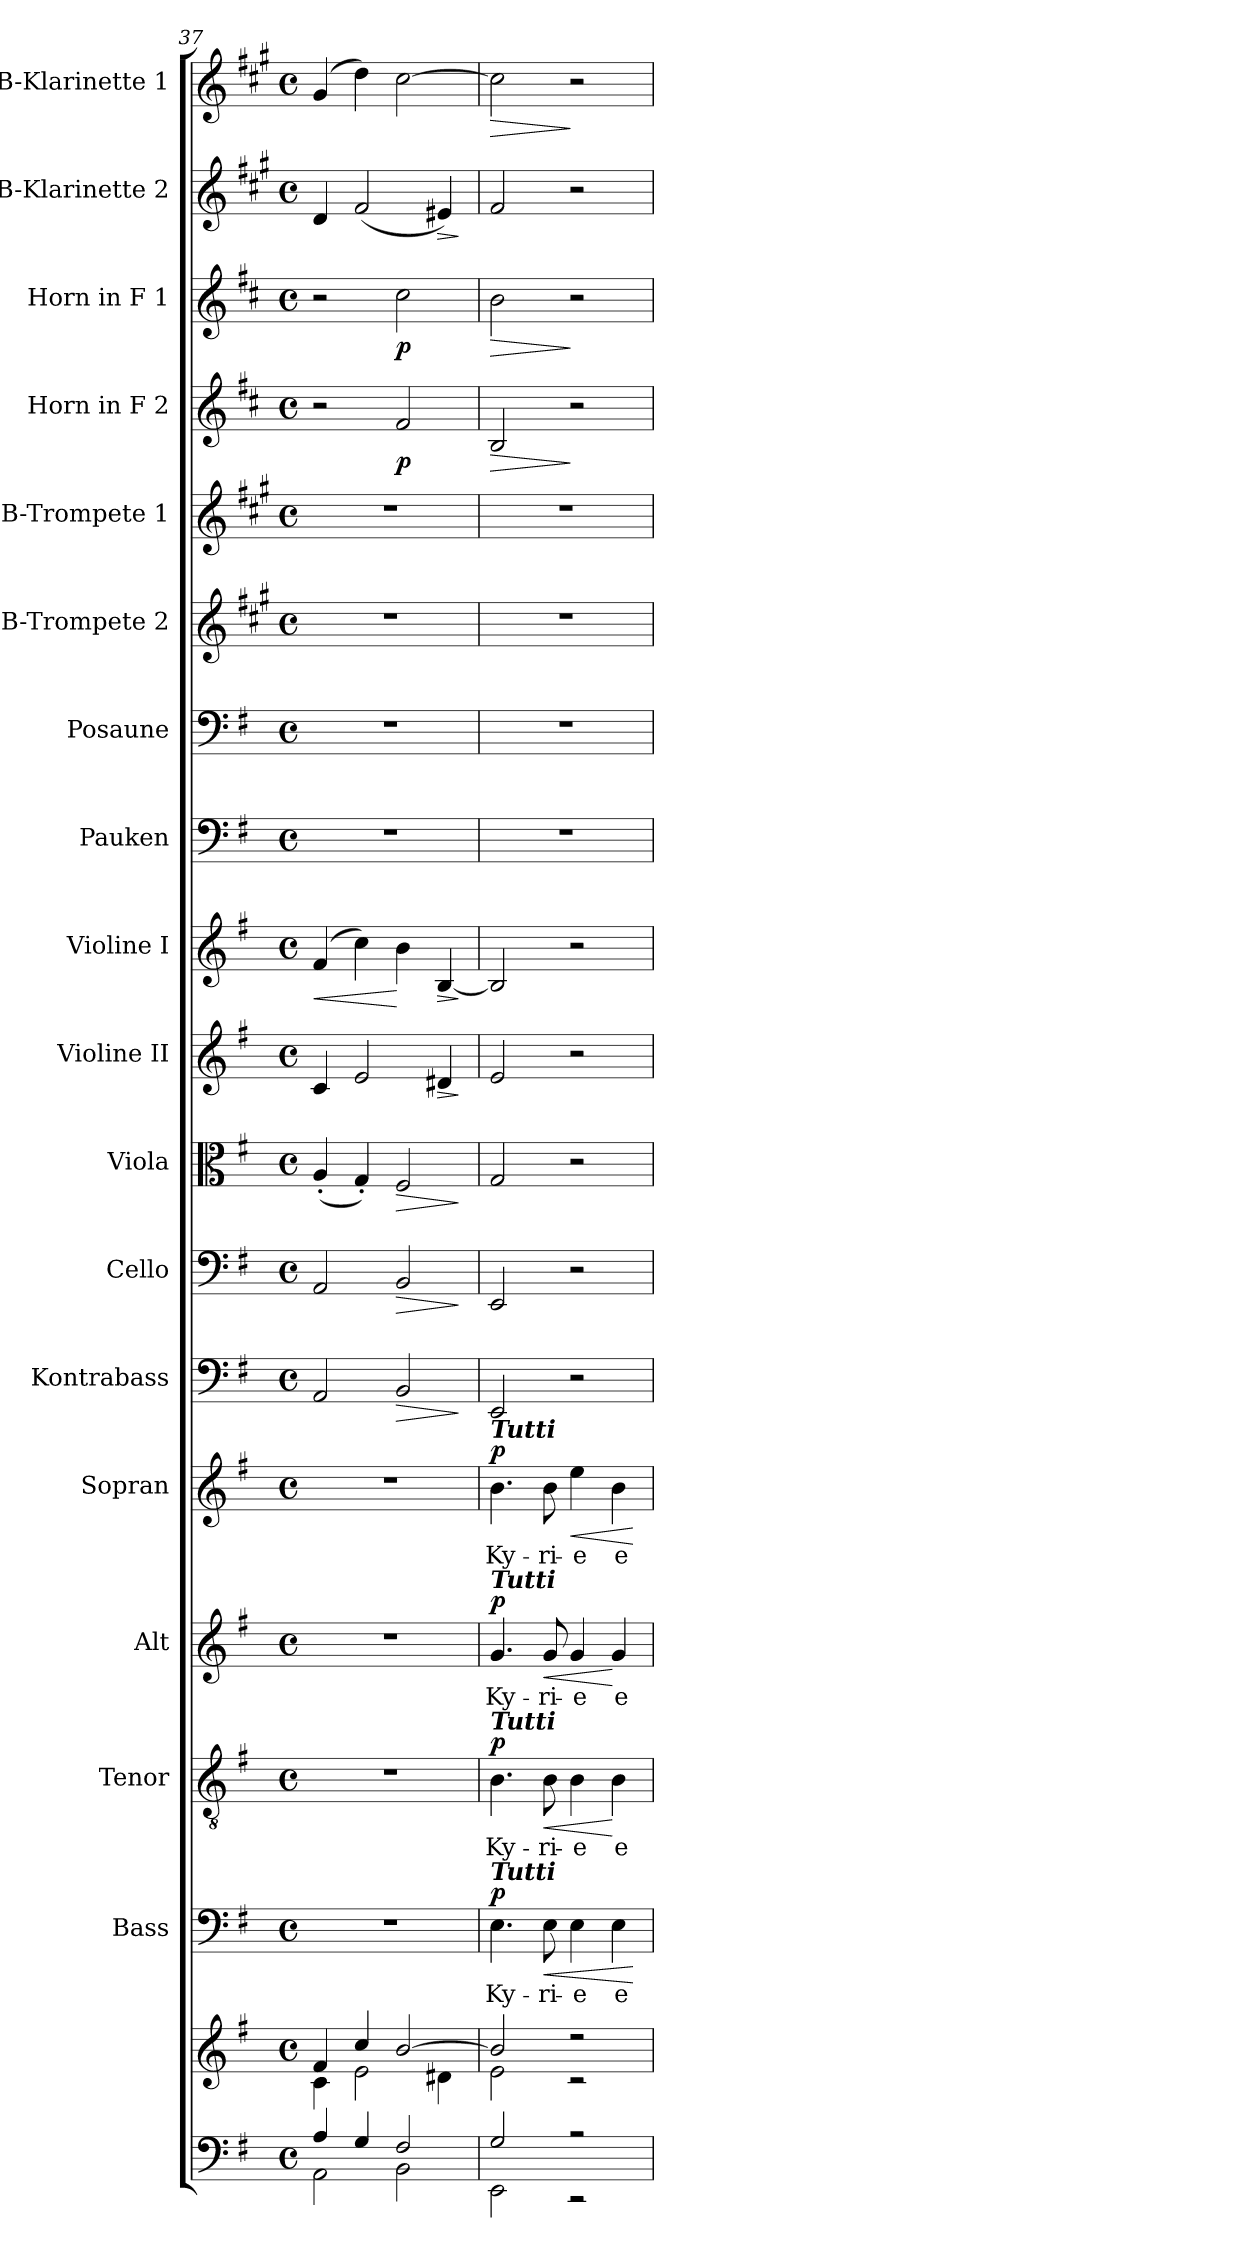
**kern	**kern	**kern	**text	**dynam	**kern	**text	**dynam	**kern	**text	**dynam	**kern	**text	**dynam	**kern	**dynam	**kern	**dynam	**kern	**dynam	**kern	**dynam	**kern	**dynam	**kern	**kern	**kern	**kern	**kern	**dynam	**kern	**dynam	**kern	**dynam	**kern	**dynam
*part18	*part18	*part17	*part17	*part17	*part16	*part16	*part16	*part15	*part15	*part15	*part14	*part14	*part14	*part13	*part13	*part12	*part12	*part11	*part11	*part10	*part10	*part9	*part9	*part8	*part7	*part6	*part5	*part4	*part4	*part3	*part3	*part2	*part2	*part1	*part1
*staff19	*staff18	*staff17	*staff17	*staff17	*staff16	*staff16	*staff16	*staff15	*staff15	*staff15	*staff14	*staff14	*staff14	*staff13	*staff13	*staff12	*staff12	*staff11	*staff11	*staff10	*staff10	*staff9	*staff9	*staff8	*staff7	*staff6	*staff5	*staff4	*staff4	*staff3	*staff3	*staff2	*staff2	*staff1	*staff1
*	*	*I"Bass	*	*	*I"Tenor	*	*	*I"Alt	*	*	*I"Sopran	*	*	*I"Kontrabass	*	*I"Cello	*	*I"Viola	*	*I"Violine II	*	*I"Violine I	*	*I"Pauken	*I"Posaune	*I"B-Trompete 2	*I"B-Trompete 1	*I"Horn in F 2	*	*I"Horn in F 1	*	*I"B-Klarinette 2	*	*I"B-Klarinette 1	*
*	*	*I'B.	*	*	*I'T.	*	*	*I'A.	*	*	*I'S.	*	*	*I'Kb.	*	*	*	*I'Vla.	*	*I'Vl. II	*	*I'Vl. I	*	*I'Pk.	*I'Pos.	*I'B Trp. 2	*I'B Trp. 1	*	*	*	*	*I'B Kl. 2	*	*I'B Kl. 1	*
*clefF4	*clefG2	*clefF4	*	*	*clefGv2	*	*	*clefG2	*	*	*clefG2	*	*	*clefF4	*	*clefF4	*	*clefC3	*	*clefG2	*	*clefG2	*	*clefF4	*clefF4	*clefG2	*clefG2	*clefG2	*	*clefG2	*	*clefG2	*	*clefG2	*
*	*	*	*	*	*	*	*	*	*	*	*	*	*	*ITrd7c12	*	*	*	*	*	*	*	*	*	*	*	*ITrd1c2	*ITrd1c2	*ITrd4c7	*	*ITrd4c7	*	*ITrd1c2	*	*ITrd1c2	*
*k[f#]	*k[f#]	*k[f#]	*	*	*k[f#]	*	*	*k[f#]	*	*	*k[f#]	*	*	*k[f#]	*	*k[f#]	*	*k[f#]	*	*k[f#]	*	*k[f#]	*	*k[f#]	*k[f#]	*k[f#]	*k[f#]	*k[f#]	*	*k[f#]	*	*k[f#]	*	*k[f#]	*
*G:	*G:	*G:	*	*	*G:	*	*	*G:	*	*	*G:	*	*	*G:	*	*G:	*	*G:	*	*G:	*	*G:	*	*G:	*G:	*G:	*G:	*G:	*	*G:	*	*G:	*	*G:	*
*M4/4	*M4/4	*M4/4	*	*	*M4/4	*	*	*M4/4	*	*	*M4/4	*	*	*M4/4	*	*M4/4	*	*M4/4	*	*M4/4	*	*M4/4	*	*M4/4	*M4/4	*M4/4	*M4/4	*M4/4	*	*M4/4	*	*M4/4	*	*M4/4	*
*met(c)	*met(c)	*met(c)	*	*	*met(c)	*	*	*met(c)	*	*	*met(c)	*	*	*met(c)	*	*met(c)	*	*met(c)	*	*met(c)	*	*met(c)	*	*met(c)	*met(c)	*met(c)	*met(c)	*met(c)	*	*met(c)	*	*met(c)	*	*met(c)	*
=37	=37	=37	=37	=37	=37	=37	=37	=37	=37	=37	=37	=37	=37	=37	=37	=37	=37	=37	=37	=37	=37	=37	=37	=37	=37	=37	=37	=37	=37	=37	=37	=37	=37	=37	=37
*^	*^	*	*	*	*	*	*	*	*	*	*	*	*	*	*	*	*	*	*	*	*	*	*	*	*	*	*	*	*	*	*	*	*	*	*
!	!	!	!	!	!	!	!	!	!	!	!	!	!	!	!	!	!	!	!	!	!	!	!	!	!LO:HP:b	!	!	!	!	!	!	!	!	!	!	!	!
4A/	2AA\	4f#/	4c\	1r	.	.	1r	.	.	1r	.	.	1r	.	.	2AAA/	.	2AA/	.	(<4A'</	.	4c/	.	(4f#/	<	1r	1r	1r	1r	2r	.	2r	.	4c/	.	(4f#/	.
4G/	.	4cc/	2e\	.	.	.	.	.	.	.	.	.	.	.	.	.	.	.	.	4G'</)	.	2e/	.	4cc\)	.	.	.	.	.	.	.	.	.	(<2e/	.	4cc\)	.
!	!	!	!	!	!	!	!	!	!	!	!	!	!	!	!	!	!LO:HP:b	!	!LO:HP:b	!	!LO:HP:b	!	!	!	!	!	!	!	!	!	!LO:DY:b	!	!LO:DY:b	!	!	!	!
2F#/	2BB\	[>2b/	.	.	.	.	.	.	.	.	.	.	.	.	.	2BBB/	>	2BB/	>	2F#/	>	.	.	4b\	[	.	.	.	.	2B/	p	2f#\	p	.	.	[2b\	.
!	!	!	!	!	!	!	!	!	!	!	!	!	!	!	!	!	!	!	!	!	!	!	!LO:HP:b	!	!LO:HP:b	!	!	!	!	!	!	!	!	!	!LO:HP:b	!	!
.	.	.	4d#X\	.	.	.	.	.	.	.	.	.	.	.	.	.	.	.	.	.	.	4d#X/	>	[4B/	>	.	.	.	.	.	.	.	.	4d#X/)	>	.	.
*v	*v	*	*	*	*	*	*	*	*	*	*	*	*	*	*	*	*	*	*	*	*	*	*	*	*	*	*	*	*	*	*	*	*	*	*	*	*
*	*v	*v	*	*	*	*	*	*	*	*	*	*	*	*	*	*	*	*	*	*	*	*	*	*	*	*	*	*	*	*	*	*	*	*	*	*
.	.	.	.	.	.	.	.	.	.	.	.	.	.	.	]	.	]	.	]	.	]	.	]	.	.	.	.	.	.	.	.	.	]	.	.
=38	=38	=38	=38	=38	=38	=38	=38	=38	=38	=38	=38	=38	=38	=38	=38	=38	=38	=38	=38	=38	=38	=38	=38	=38	=38	=38	=38	=38	=38	=38	=38	=38	=38	=38	=38
*^	*^	*	*	*	*	*	*	*	*	*	*	*	*	*	*	*	*	*	*	*	*	*	*	*	*	*	*	*	*	*	*	*	*	*	*
!	!	!	!	!	!	!	!	!	!	!	!	!	!LO:TX:a:Bi:t=Tutti	!	!	!	!	!	!	!	!	!	!	!	!	!	!	!	!	!	!	!	!	!	!	!	!
!	!	!	!	!	!	!	!	!	!	!LO:TX:a:Bi:t=Tutti	!	!	!	!	!	!	!	!	!	!	!	!	!	!	!	!	!	!	!	!	!	!	!	!	!	!	!
!	!	!	!	!	!	!	!LO:TX:a:Bi:t=Tutti	!	!	!	!	!	!	!	!	!	!	!	!	!	!	!	!	!	!	!	!	!	!	!	!	!	!	!	!	!	!
!	!	!	!	!LO:TX:a:Bi:t=Tutti	!	!	!	!	!	!	!	!	!	!	!	!	!	!	!	!	!	!	!	!	!	!	!	!	!	!	!	!	!	!	!	!	!
!	!	!	!	!	!LO:LY:b	!LO:DY:a	!	!LO:LY:b	!LO:DY:a	!	!LO:LY:b	!LO:DY:a	!	!LO:LY:b	!LO:DY:a	!	!	!	!	!	!	!	!	!	!	!	!	!	!	!	!LO:HP:b	!	!LO:HP:b	!	!	!	!LO:HP:b
2G/	2EE\	2b/]	2e\	4.E\	Ky-	p	4.B\	Ky-	p	4.g/	Ky-	p	4.b\	Ky-	p	2EEE/	.	2EE/	.	2G/	.	2e/	.	2B/]	.	1r	1r	1r	1r	2E/	>	2e\	>	2e/	.	2b\]	>
!	!	!	!	!	!LO:LY:b	!LO:HP:b	!	!LO:LY:b	!LO:HP:b	!	!LO:LY:b	!LO:HP:b	!	!LO:LY:b	!	!	!	!	!	!	!	!	!	!	!	!	!	!	!	!	!	!	!	!	!	!	!
.	.	.	.	8E\	-ri-	<	8B\	-ri-	<	8g/	-ri-	<	8b\	-ri-	.	.	.	.	.	.	.	.	.	.	.	.	.	.	.	.	.	.	.	.	.	.	.
!	!	!	!	!	!LO:LY:b	!	!	!LO:LY:b	!	!	!LO:LY:b	!	!	!LO:LY:b	!LO:HP:b	!	!	!	!	!	!	!	!	!	!	!	!	!	!	!	!	!	!	!	!	!	!
2r	2r	2r	2r	4E\	-e	.	4B\	-e	.	4g/	-e	.	4ee\	-e	<	2r	.	2r	.	2r	.	2r	.	2r	.	.	.	.	.	2r	]	2r	]	2r	.	2r	]
!	!	!	!	!	!LO:LY:b	!	!	!LO:LY:b	!	!	!LO:LY:b	!	!	!LO:LY:b	!	!	!	!	!	!	!	!	!	!	!	!	!	!	!	!	!	!	!	!	!	!	!
.	.	.	.	4E\	e-	.	4B\	e-	[	4g/	e-	[	4b\	e-	.	.	.	.	.	.	.	.	.	.	.	.	.	.	.	.	.	.	.	.	.	.	.
*v	*v	*	*	*	*	*	*	*	*	*	*	*	*	*	*	*	*	*	*	*	*	*	*	*	*	*	*	*	*	*	*	*	*	*	*	*	*
*	*v	*v	*	*	*	*	*	*	*	*	*	*	*	*	*	*	*	*	*	*	*	*	*	*	*	*	*	*	*	*	*	*	*	*	*	*
.	.	.	.	[	.	.	.	.	.	.	.	.	[	.	.	.	.	.	.	.	.	.	.	.	.	.	.	.	.	.	.	.	.	.	.
=	=	=	=	=	=	=	=	=	=	=	=	=	=	=	=	=	=	=	=	=	=	=	=	=	=	=	=	=	=	=	=	=	=	=	=
*-	*-	*-	*-	*-	*-	*-	*-	*-	*-	*-	*-	*-	*-	*-	*-	*-	*-	*-	*-	*-	*-	*-	*-	*-	*-	*-	*-	*-	*-	*-	*-	*-	*-	*-	*-
